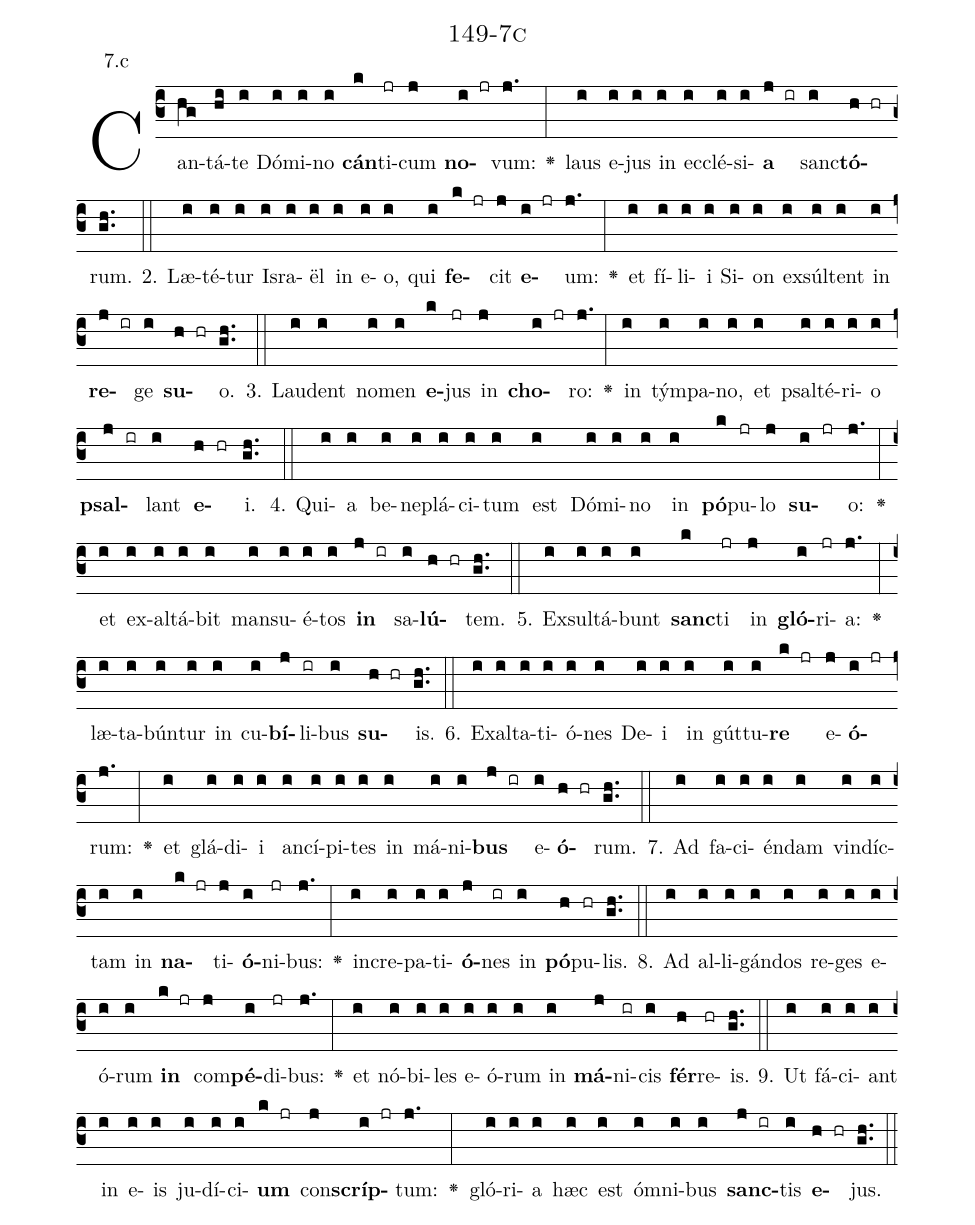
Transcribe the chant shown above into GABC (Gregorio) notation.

name: 149-7c;
annotation: 7.c;
%%
(c3)Can(hg)tá(hi)te(i) Dó(i)mi(i)no(i) <b>cán</b>(k)ti(jr)cum(j) <b>no</b>(i jr)vum:(j.) <v>\greheightstar</v>(:) laus(i) e(i)jus(i) in(i) ec(i)clé(i)si(i)<b>a</b>(j ir) sanc(i)<b>tó</b>(h hr)rum.(gh..) (::)
2. Læ(i)té(i)tur(i) Is(i)ra(i)ël(i) in(i) e(i)o,(i) qui(i) <b>fe</b>(k jr)cit(j) <b>e</b>(i jr)um:(j.) <v>\greheightstar</v>(:) et(i) fí(i)li(i)i(i) Si(i)on(i) ex(i)súl(i)tent(i) in(i) <b>re</b>(j ir)ge(i) <b>su</b>(h hr)o.(gh..) (::)
3. Lau(i)dent(i) no(i)men(i) <b>e</b>(k)jus(jr) in(j) <b>cho</b>(i jr)ro:(j.) <v>\greheightstar</v>(:) in(i) tým(i)pa(i)no,(i) et(i) psal(i)té(i)ri(i)o(i) <b>psal</b>(j ir)lant(i) <b>e</b>(h hr)i.(gh..) (::)
4. Qui(i)a(i) be(i)ne(i)plá(i)ci(i)tum(i) est(i) Dó(i)mi(i)no(i) in(i) <b>pó</b>(k)pu(jr)lo(j) <b>su</b>(i jr)o:(j.) <v>\greheightstar</v>(:) et(i) ex(i)al(i)tá(i)bit(i) man(i)su(i)é(i)tos(i) <b>in</b>(j ir) sa(i)<b>lú</b>(h hr)tem.(gh..) (::)
5. Ex(i)sul(i)tá(i)bunt(i) <b>sanc</b>(k)ti(jr) in(j) <b>gló</b>(i)ri(jr)a:(j.) <v>\greheightstar</v>(:) læ(i)ta(i)bún(i)tur(i) in(i) cu(i)<b>bí</b>(j)li(ir)bus(i) <b>su</b>(h hr)is.(gh..) (::)
6. Ex(i)al(i)ta(i)ti(i)ó(i)nes(i) De(i)i(i) in(i) gút(i)tu(i)<b>re</b>(k jr) e(j)<b>ó</b>(i jr)rum:(j.) <v>\greheightstar</v>(:) et(i) glá(i)di(i)i(i) an(i)cí(i)pi(i)tes(i) in(i) má(i)ni(i)<b>bus</b>(j ir) e(i)<b>ó</b>(h hr)rum.(gh..) (::)
7. Ad(i) fa(i)ci(i)én(i)dam(i) vin(i)díc(i)tam(i) in(i) <b>na</b>(k jr)ti(j)<b>ó</b>(i)ni(jr)bus:(j.) <v>\greheightstar</v>(:) in(i)cre(i)pa(i)ti(i)<b>ó</b>(j)nes(ir) in(i) <b>pó</b>(h)pu(hr)lis.(gh..) (::)
8. Ad(i) al(i)li(i)gán(i)dos(i) re(i)ges(i) e(i)ó(i)rum(i) <b>in</b>(k jr) com(j)<b>pé</b>(i)di(jr)bus:(j.) <v>\greheightstar</v>(:) et(i) nó(i)bi(i)les(i) e(i)ó(i)rum(i) in(i) <b>má</b>(j)ni(ir)cis(i) <b>fér</b>(h)re(hr)is.(gh..) (::)
9. Ut(i) fá(i)ci(i)ant(i) in(i) e(i)is(i) ju(i)dí(i)ci(i)<b>um</b>(k jr) con(j)<b>scríp</b>(i jr)tum:(j.) <v>\greheightstar</v>(:) gló(i)ri(i)a(i) hæc(i) est(i) óm(i)ni(i)bus(i) <b>sanc</b>(j ir)tis(i) <b>e</b>(h hr)jus.(gh..) (::)
